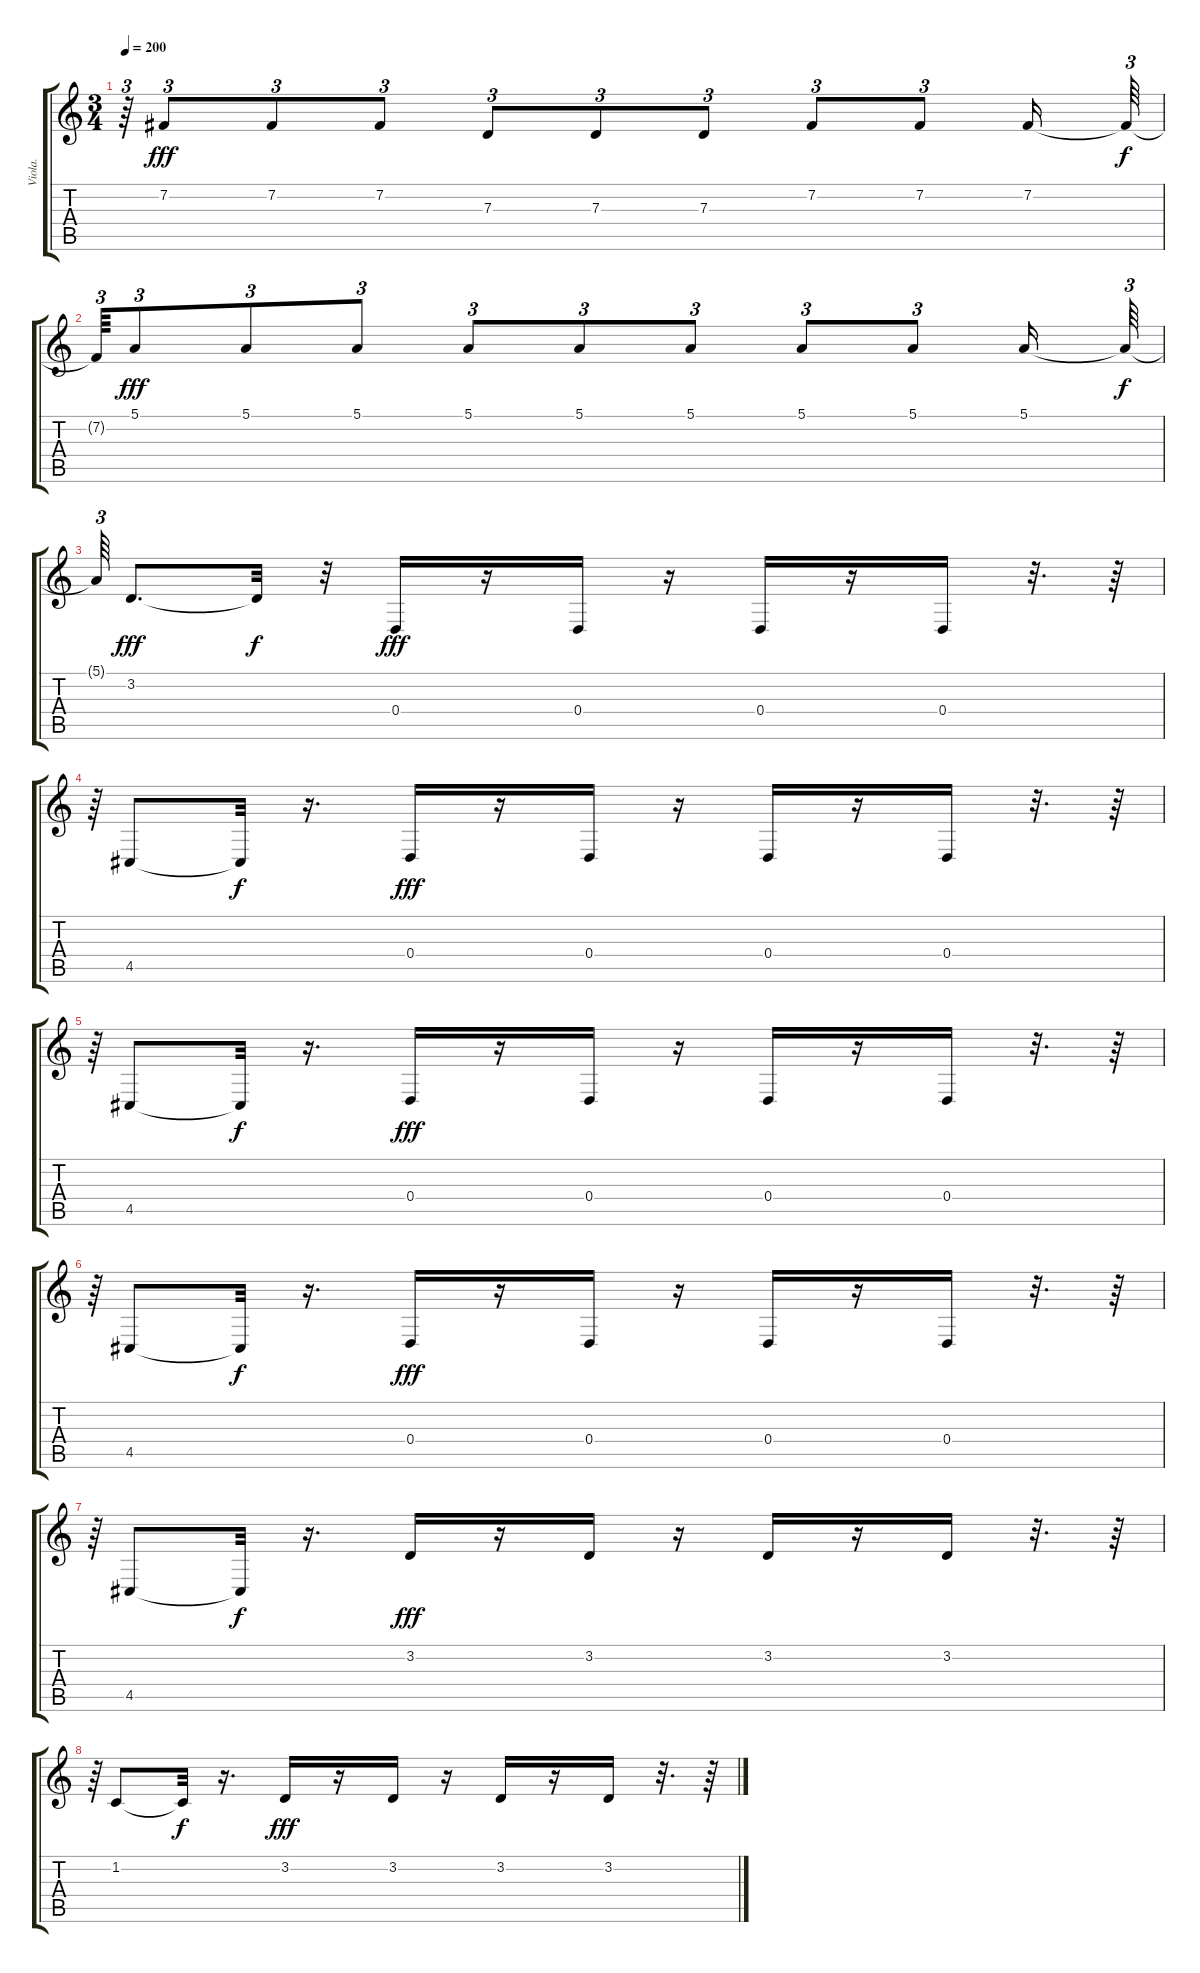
\track ("Viola." "Viola.") {instrument stringensemble2}
\staff {score tabs}
\tuning (E4 B3 G3 D3 A2 E2) {hide}
\ts (3 4)
\tempo 200
\clef g2
\ks c
r.64{tu (3 2) dy fff} 7.2.8{tu (3 2)} 7.2.8{tu (3 2)} 7.2.8{tu (3 2)} 7.3.8{tu (3 2)} 7.3.8{tu (3 2)} 7.3.8{tu (3 2)} 7.2.8{tu (3 2)} 7.2.8{tu (3 2)} 7.2.16 7.2{t}.64{tu (3 2) dy f} |
7.2{t}.64{tu (3 2)} 5.1.8{tu (3 2) dy fff} 5.1.8{tu (3 2)} 5.1.8{tu (3 2)} 5.1.8{tu (3 2)} 5.1.8{tu (3 2)} 5.1.8{tu (3 2)} 5.1.8{tu (3 2)} 5.1.8{tu (3 2)} 5.1.16 5.1{t}.64{tu (3 2) dy f} |
5.1{t}.64{tu (3 2)} 3.2.8{d dy fff} 3.2{t}.32{dy f} r.32 0.4.16{dy fff} r.16 0.4.16 r.16 0.4.16 r.16 0.4.16 r.32{d} r.64 |
r.64{tu (3 2)} 4.5.8 4.5{t}.32{dy f} r.16{d} 0.4.16{dy fff} r.16 0.4.16 r.16 0.4.16 r.16 0.4.16 r.32{d} r.64 |
r.64{tu (3 2)} 4.5.8 4.5{t}.32{dy f} r.16{d} 0.4.16{dy fff} r.16 0.4.16 r.16 0.4.16 r.16 0.4.16 r.32{d} r.64 |
r.64{tu (3 2)} 4.5.8 4.5{t}.32{dy f} r.16{d} 0.4.16{dy fff} r.16 0.4.16 r.16 0.4.16 r.16 0.4.16 r.32{d} r.64 |
r.64{tu (3 2)} 4.5.8 4.5{t}.32{dy f} r.16{d} 3.2.16{dy fff} r.16 3.2.16 r.16 3.2.16 r.16 3.2.16 r.32{d} r.64 |
r.64{tu (3 2)} 1.2.8 1.2{t}.32{dy f} r.16{d} 3.2.16{dy fff} r.16 3.2.16 r.16 3.2.16 r.16 3.2.16 r.32{d} r.64
